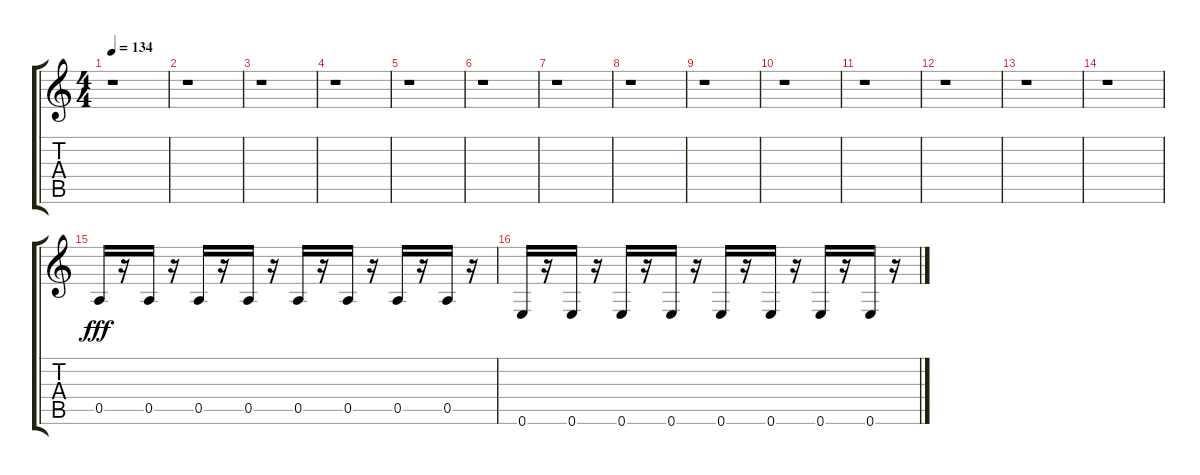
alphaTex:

\track "" {instrument electricguitarmuted}
\staff {score tabs}
\tuning (E4 B3 G3 D3 A2 E2) {hide}
\ts (4 4)
\tempo 134
\clef g2
\ks c
r.1{dy fff} |
r.1 |
r.1 |
r.1 |
r.1 |
r.1 |
r.1 |
r.1 |
r.1 |
r.1 |
r.1 |
r.1 |
r.1 |
r.1 |
0.5.16{volume 11} r.16 0.5.16 r.16 0.5.16 r.16 0.5.16 r.16 0.5.16 r.16 0.5.16 r.16 0.5.16 r.16 0.5.16 r.16 |
0.6.16 r.16 0.6.16 r.16 0.6.16 r.16 0.6.16 r.16 0.6.16 r.16 0.6.16 r.16 0.6.16 r.16 0.6.16 r.16
